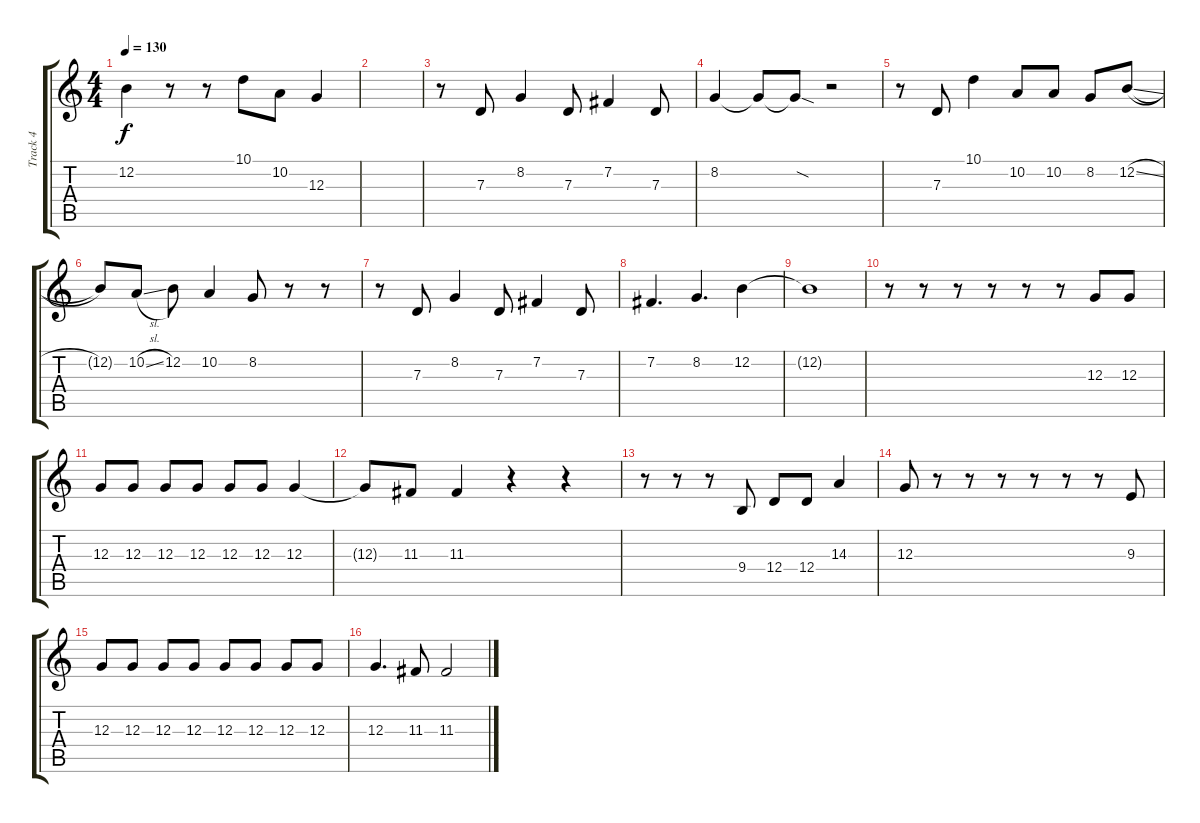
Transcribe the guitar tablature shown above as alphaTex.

\track ("Track 4" "Track 4") {instrument lead1square}
\staff {score tabs}
\tuning (E4 B3 G3 D3 A2 E2) {hide}
\ts (4 4)
\tempo 130
\clef g2
\ks c
12.2{t}.4{dy f} r.8 r.8 10.1.8 10.2.8 12.3.4 |
|
r.8 7.3.8 8.2.4 7.3.8 7.2.4 7.3.8 |
8.2.4 8.2{t}.8 8.2{sod t}.8 r.2 |
r.8 7.3.8 10.1.4 10.2.8 10.2.8 8.2.8 12.2{sl}.8 |
12.2{t}.8 10.2{sl}.8 12.2.8 10.2.4 8.2.8 r.8 r.8 |
r.8 7.3.8 8.2.4 7.3.8 7.2.4 7.3.8 |
7.2.4{d} 8.2.4{d} 12.2.4 |
12.2{t}.1 |
r.8 r.8 r.8 r.8 r.8 r.8 12.3.8{instrument synthvoice} 12.3.8 |
12.3.8 12.3.8 12.3.8 12.3.8 12.3.8 12.3.8 12.3.4 |
12.3{t}.8 11.3.8 11.3.4 r.4 r.4 |
r.8 r.8 r.8 9.4.8 12.4.8 12.4.8 14.3.4 |
12.3.8 r.8 r.8 r.8 r.8 r.8 r.8 9.3.8 |
12.3.8 12.3.8 12.3.8 12.3.8 12.3.8 12.3.8 12.3.8 12.3.8 |
12.3.4{d} 11.3.8 11.3.2
